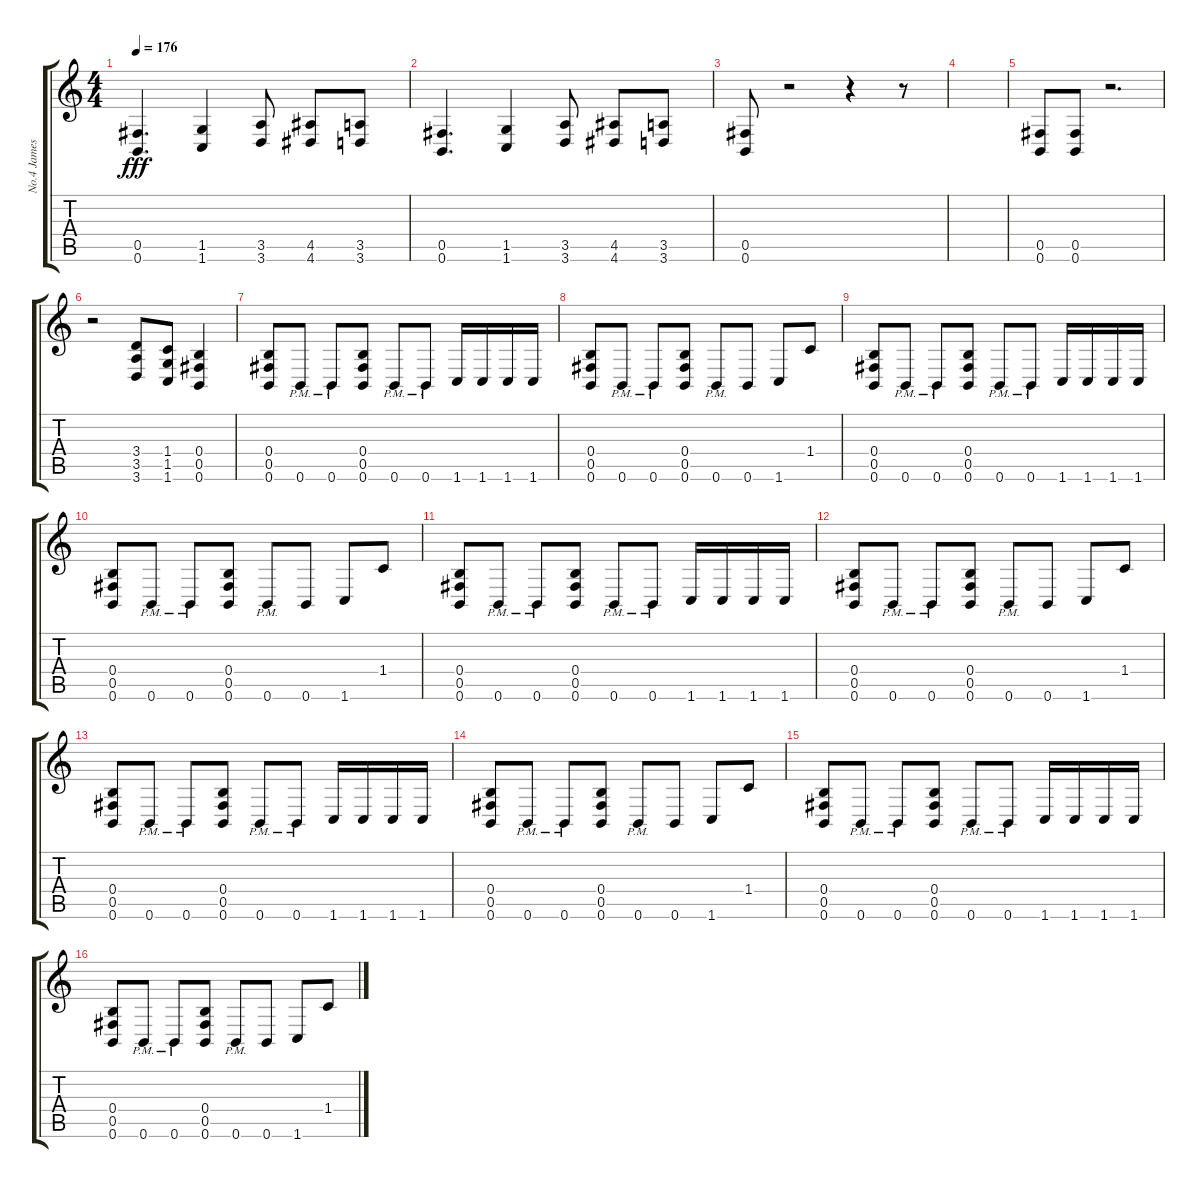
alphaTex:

\track ("No.4 James" "No.4 James") {instrument distortionguitar}
\staff {score tabs}
\tuning (Db4 Ab3 E3 B2 Gb2 B1) {hide}
\ts (4 4)
\tempo 176
\clef g2
\ks c
(0.5 0.6).4{d dy fff} (1.5 1.6).4 (3.5 3.6).8 (4.5 4.6).8 (3.5 3.6).8 |
(0.5 0.6).4{d} (1.5 1.6).4 (3.5 3.6).8 (4.5 4.6).8 (3.5 3.6).8 |
(0.5 0.6).8 r.2 r.4 r.8 |
|
(0.5 0.6).8 (0.5 0.6).8 r.2{d} |
r.2 (3.4 3.5 3.6).8 (1.4 1.5 1.6).8 (0.4 0.5 0.6).4 |
(0.4 0.5 0.6).8 0.6{pm}.8 0.6{pm}.8 (0.4 0.5 0.6).8 0.6{pm}.8 0.6{pm}.8 1.6.16 1.6.16 1.6.16 1.6.16 |
(0.4 0.5 0.6).8 0.6{pm}.8 0.6{pm}.8 (0.4 0.5 0.6).8 0.6{pm}.8 0.6.8 1.6.8 1.4.8 |
(0.4 0.5 0.6).8 0.6{pm}.8 0.6{pm}.8 (0.4 0.5 0.6).8 0.6{pm}.8 0.6{pm}.8 1.6.16 1.6.16 1.6.16 1.6.16 |
(0.4 0.5 0.6).8 0.6{pm}.8 0.6{pm}.8 (0.4 0.5 0.6).8 0.6{pm}.8 0.6.8 1.6.8 1.4.8 |
(0.4 0.5 0.6).8 0.6{pm}.8 0.6{pm}.8 (0.4 0.5 0.6).8 0.6{pm}.8 0.6{pm}.8 1.6.16 1.6.16 1.6.16 1.6.16 |
(0.4 0.5 0.6).8 0.6{pm}.8 0.6{pm}.8 (0.4 0.5 0.6).8 0.6{pm}.8 0.6.8 1.6.8 1.4.8 |
(0.4 0.5 0.6).8 0.6{pm}.8 0.6{pm}.8 (0.4 0.5 0.6).8 0.6{pm}.8 0.6{pm}.8 1.6.16 1.6.16 1.6.16 1.6.16 |
(0.4 0.5 0.6).8 0.6{pm}.8 0.6{pm}.8 (0.4 0.5 0.6).8 0.6{pm}.8 0.6.8 1.6.8 1.4.8 |
(0.4 0.5 0.6).8 0.6{pm}.8 0.6{pm}.8 (0.4 0.5 0.6).8 0.6{pm}.8 0.6{pm}.8 1.6.16 1.6.16 1.6.16 1.6.16 |
(0.4 0.5 0.6).8 0.6{pm}.8 0.6{pm}.8 (0.4 0.5 0.6).8 0.6{pm}.8 0.6.8 1.6.8 1.4.8
